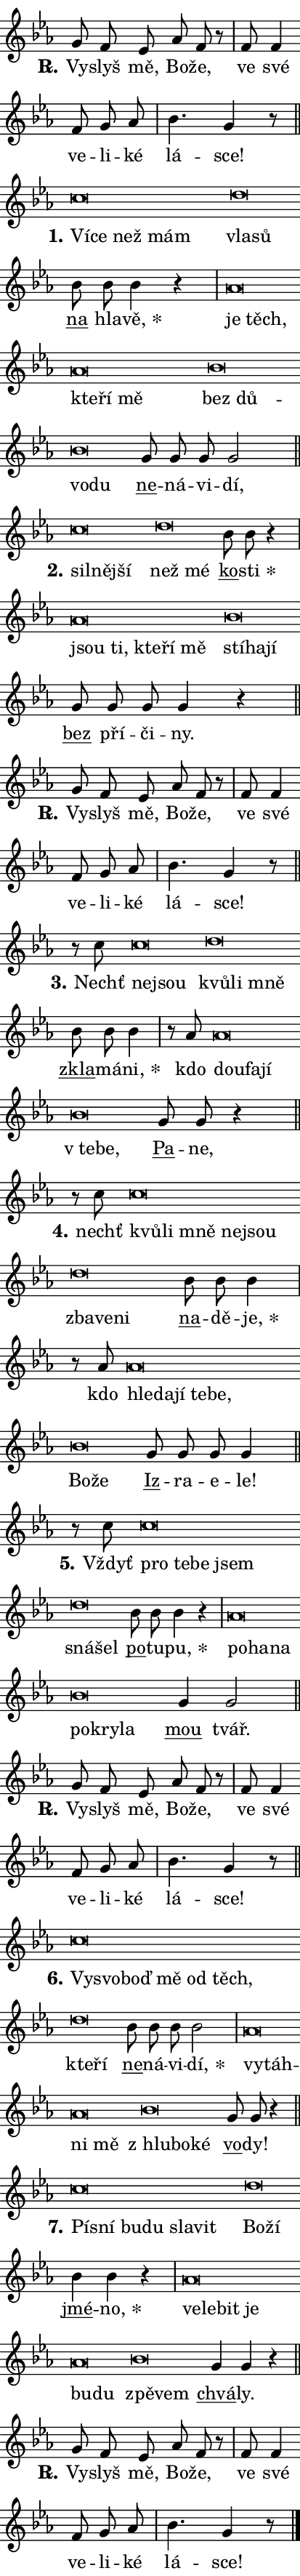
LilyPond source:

\version "2.24.0"
\header { tagline = "" }
\paper {
  indent = 0\cm
  top-margin = 0\cm
  right-margin = 0\cm
  bottom-margin = 0\cm
  left-margin = 0\cm
  paper-width = 7\cm
  page-breaking = #ly:one-page-breaking
  system-system-spacing.basic-distance = #11
  score-system-spacing.basic-distance = #11
  ragged-last = ##f
}


%% Author: Thomas Morley
%% https://lists.gnu.org/archive/html/lilypond-user/2020-05/msg00002.html
#(define (line-position grob)
"Returns position of @var[grob} in current system:
   @code{'start}, if at first time-step
   @code{'end}, if at last time-step
   @code{'middle} otherwise
"
  (let* ((col (ly:item-get-column grob))
         (ln (ly:grob-object col 'left-neighbor))
         (rn (ly:grob-object col 'right-neighbor))
         (col-to-check-left (if (ly:grob? ln) ln col))
         (col-to-check-right (if (ly:grob? rn) rn col))
         (break-dir-left
           (and
             (ly:grob-property col-to-check-left 'non-musical #f)
             (ly:item-break-dir col-to-check-left)))
         (break-dir-right
           (and
             (ly:grob-property col-to-check-right 'non-musical #f)
             (ly:item-break-dir col-to-check-right))))
        (cond ((eqv? 1 break-dir-left) 'start)
              ((eqv? -1 break-dir-right) 'end)
              (else 'middle))))

#(define (tranparent-at-line-position vctor)
  (lambda (grob)
  "Relying on @code{line-position} select the relevant enry from @var{vctor}.
Used to determine transparency,"
    (case (line-position grob)
      ((end) (not (vector-ref vctor 0)))
      ((middle) (not (vector-ref vctor 1)))
      ((start) (not (vector-ref vctor 2))))))

noteHeadBreakVisibility =
#(define-music-function (break-visibility)(vector?)
"Makes @code{NoteHead}s transparent relying on @var{break-visibility}"
#{
  \override NoteHead.transparent =
    #(tranparent-at-line-position break-visibility)
#})

#(define delete-ledgers-for-transparent-note-heads
  (lambda (grob)
    "Reads whether a @code{NoteHead} is transparent.
If so this @code{NoteHead} is removed from @code{'note-heads} from
@var{grob}, which is supposed to be @code{LedgerLineSpanner}.
As a result ledgers are not printed for this @code{NoteHead}"
    (let* ((nhds-array (ly:grob-object grob 'note-heads))
           (nhds-list
             (if (ly:grob-array? nhds-array)
                 (ly:grob-array->list nhds-array)
                 '()))
           ;; Relies on the transparent-property being done before
           ;; Staff.LedgerLineSpanner.after-line-breaking is executed.
           ;; This is fragile ...
           (to-keep
             (remove
               (lambda (nhd)
                 (ly:grob-property nhd 'transparent #f))
               nhds-list)))
      ;; TODO find a better method to iterate over grob-arrays, similiar
      ;; to filter/remove etc for lists
      ;; For now rebuilt from scratch
      (set! (ly:grob-object grob 'note-heads)  '())
      (for-each
        (lambda (nhd)
          (ly:pointer-group-interface::add-grob grob 'note-heads nhd))
        to-keep))))

hideNotes = {
  \noteHeadBreakVisibility #begin-of-line-visible
}
unHideNotes = {
  \noteHeadBreakVisibility #all-visible
}

% work-around for resetting accidentals
% https://lilypond.org/doc/v2.23/Documentation/notation/displaying-rhythms#unmetered-music
cadenzaMeasure = {
  \cadenzaOff
  \partial 1024 s1024
  \cadenzaOn
}

#(define-markup-command (accent layout props text) (markup?)
  "Underline accented syllable"
  (interpret-markup layout props
    #{\markup \override #'(offset . 4.3) \underline { #text }#}))

responsum = \markup \concat {
  "R" \hspace #-1.05 \path #0.1 #'((moveto 0 0.07) (lineto 0.9 0.8)) \hspace #0.05 "."
}

\layout {
    \context {
        \Staff
        \remove "Time_signature_engraver"
        \override LedgerLineSpanner.after-line-breaking = #delete-ledgers-for-transparent-note-heads
    }
    \context {
        \Voice {
            \override NoteHead.output-attributes = #'((class . "notehead"))
            \override Hairpin.height = #0.55
        }
    }
    \context {
        \Lyrics {
            \override StanzaNumber.output-attributes = #'((class . "stanzanumber"))
            \override LyricSpace.minimum-distance = #0.9
            \override LyricText.font-name = #"TeX Gyre Schola"
            \override LyricText.font-size = 1
            \override StanzaNumber.font-name = #"TeX Gyre Schola Bold"
            \override StanzaNumber.font-size = 1
        }
    }
}

% magnetic-lyrics.ily
%
%   written by
%     Jean Abou Samra <jean@abou-samra.fr>
%     Werner Lemberg <wl@gnu.org>
%
%   adapted by
%     Jiri Hon <jiri.hon@gmail.com>
%
% Version 2022-Apr-15

% https://www.mail-archive.com/lilypond-user@gnu.org/msg149350.html

#(define (Left_hyphen_pointer_engraver context)
   "Collect syllable-hyphen-syllable occurrences in lyrics and store
them in properties.  This engraver only looks to the left.  For
example, if the lyrics input is @code{foo -- bar}, it does the
following.

@itemize @bullet
@item
Set the @code{text} property of the @code{LyricHyphen} grob between
@q{foo} and @q{bar} to @code{foo}.

@item
Set the @code{left-hyphen} property of the @code{LyricText} grob with
text @q{foo} to the @code{LyricHyphen} grob between @q{foo} and
@q{bar}.
@end itemize

Use this auxiliary engraver in combination with the
@code{lyric-@/text::@/apply-@/magnetic-@/offset!} hook."
   (let ((hyphen #f)
         (text #f))
     (make-engraver
      (acknowledgers
       ((lyric-syllable-interface engraver grob source-engraver)
        (set! text grob)))
      (end-acknowledgers
       ((lyric-hyphen-interface engraver grob source-engraver)
        ;(when (not (grob::has-interface grob 'lyric-space-interface))
          (set! hyphen grob)));)
      ((stop-translation-timestep engraver)
       (when (and text hyphen)
         (ly:grob-set-object! text 'left-hyphen hyphen))
       (set! text #f)
       (set! hyphen #f)))))

#(define (lyric-text::apply-magnetic-offset! grob)
   "If the space between two syllables is less than the value in
property @code{LyricText@/.details@/.squash-threshold}, move the right
syllable to the left so that it gets concatenated with the left
syllable.

Use this function as a hook for
@code{LyricText@/.after-@/line-@/breaking} if the
@code{Left_@/hyphen_@/pointer_@/engraver} is active."
   (let ((hyphen (ly:grob-object grob 'left-hyphen #f)))
     (when hyphen
       (let ((left-text (ly:spanner-bound hyphen LEFT)))
         (when (grob::has-interface left-text 'lyric-syllable-interface)
           (let* ((common (ly:grob-common-refpoint grob left-text X))
                  (this-x-ext (ly:grob-extent grob common X))
                  (left-x-ext
                   (begin
                     ;; Trigger magnetism for left-text.
                     (ly:grob-property left-text 'after-line-breaking)
                     (ly:grob-extent left-text common X)))
                  ;; `delta` is the gap width between two syllables.
                  (delta (- (interval-start this-x-ext)
                            (interval-end left-x-ext)))
                  (details (ly:grob-property grob 'details))
                  (threshold (assoc-get 'squash-threshold details 0.2)))
             (when (< delta threshold)
               (let* (;; We have to manipulate the input text so that
                      ;; ligatures crossing syllable boundaries are not
                      ;; disabled.  For languages based on the Latin
                      ;; script this is essentially a beautification.
                      ;; However, for non-Western scripts it can be a
                      ;; necessity.
                      (lt (ly:grob-property left-text 'text))
                      (rt (ly:grob-property grob 'text))
                      (is-space (grob::has-interface hyphen 'lyric-space-interface))
                      (space (if is-space " " ""))
                      (space-markup (grob-interpret-markup grob " "))
                      (space-size (interval-length (ly:stencil-extent space-markup X)))
                      (extra-delta (if is-space space-size 0))
                      ;; Append new syllable.
                      (ltrt-space (if (and (string? lt) (string? rt))
                                (string-append lt space rt)
                                (make-concat-markup (list lt space rt))))
                      ;; Right-align `ltrt` to the right side.
                      (ltrt-space-markup (grob-interpret-markup
                               grob
                               (make-translate-markup
                                (cons (interval-length this-x-ext) 0)
                                (make-right-align-markup ltrt-space)))))
                 (begin
                   ;; Don't print `left-text`.
                   (ly:grob-set-property! left-text 'stencil #f)
                   ;; Set text and stencil (which holds all collected
                   ;; syllables so far) and shift it to the left.
                   (ly:grob-set-property! grob 'text ltrt-space)
                   (ly:grob-set-property! grob 'stencil ltrt-space-markup)
                   (ly:grob-translate-axis! grob (- (- delta extra-delta)) X))))))))))


#(define (lyric-hyphen::displace-bounds-first grob)
   ;; Make very sure this callback isn't triggered too early.
   (let ((left (ly:spanner-bound grob LEFT))
         (right (ly:spanner-bound grob RIGHT)))
     (ly:grob-property left 'after-line-breaking)
     (ly:grob-property right 'after-line-breaking)
     (ly:lyric-hyphen::print grob)))

squashThreshold = #0.4

\layout {
  \context {
    \Lyrics
    \consists #Left_hyphen_pointer_engraver
    \override LyricText.after-line-breaking =
      #lyric-text::apply-magnetic-offset!
    \override LyricHyphen.stencil = #lyric-hyphen::displace-bounds-first
    \override LyricText.details.squash-threshold = \squashThreshold
    \override LyricHyphen.minimum-distance = 0
    \override LyricHyphen.minimum-length = \squashThreshold
  }
}

squash = \override LyricText.details.squash-threshold = 9999
unSquash = \override LyricText.details.squash-threshold = \squashThreshold

left = \override LyricText.self-alignment-X = #LEFT
unLeft = \revert LyricText.self-alignment-X

starOffset = #(lambda (grob) 
                (let ((x_offset (ly:self-alignment-interface::aligned-on-x-parent grob)))
                  (if (= x_offset 0) 0 (+ x_offset 1.2))))

star = #(define-music-function (syllable)(string?)
"Append star separator at the end of a syllable"
#{
  \once \override LyricText.X-offset = #starOffset
  \lyricmode { \markup {
    #syllable
    \override #'((font-name . "TeX Gyre Schola Bold")) \hspace #0.2 \lower #0.65 \larger "*"
  } }
#})

starAccent = #(define-music-function (syllable)(string?)
"Append star separator at the end of a syllable and make accent"
#{
  \once \override LyricText.X-offset = #starOffset
  \lyricmode { \markup {
    \accent #syllable
    \override #'((font-name . "TeX Gyre Schola Bold")) \hspace #0.2 \lower #0.65 \larger "*"
  } }
#})

breath = #(define-music-function (syllable)(string?)
"Append breathing indicator at the end of a syllable"
#{
  \lyricmode { \markup { #syllable "+" } }
#})

optionalBreath = #(define-music-function (syllable)(string?)
"Append optional breathing indicator at the end of a syllable"
#{
  \lyricmode { \markup { #syllable "(+)" } }
#})


\score {
    <<
        \new Voice = "melody" { \cadenzaOn \key es \major \relative { g'8 f es as f r \cadenzaMeasure \bar "|" f f4 \bar "" f8 g as \cadenzaMeasure \bar "|" bes4. g4 r8 \cadenzaMeasure \bar "||" \break } }
        \new Lyrics \lyricsto "melody" { \lyricmode { \set stanza = \responsum
Vy -- slyš mě, Bo -- že, ve své ve -- li -- ké lá -- sce! } }
    >>
    \layout {}
}

\score {
    <<
        \new Voice = "melody" { \cadenzaOn \key es \major \relative { c''\breve*1/16 \hideNotes \breve*1/16 \bar "" \breve*1/16 \breve*1/16 \bar "" \unHideNotes d\breve*1/16 \hideNotes \breve*1/16 \bar "" \unHideNotes \bar "" bes8 bes bes4 r \cadenzaMeasure \bar "|" as\breve*1/16 \hideNotes \breve*1/16 \bar "" \breve*1/16 \bar "" \breve*1/16 \breve*1/16 \bar "" \unHideNotes bes\breve*1/16 \hideNotes \breve*1/16 \bar "" \breve*1/16 \breve*1/16 \bar "" \unHideNotes \bar "" g8 g g g2 \cadenzaMeasure \bar "||" \break } }
        \new Lyrics \lyricsto "melody" { \lyricmode { \set stanza = "1."
\left Ví -- \squash ce než mám \left \unLeft \unSquash vla -- \squash sů \unLeft \unSquash \markup \accent na hla -- \star vě, \left je \squash těch, kte -- ří mě \left \unLeft \unSquash bez \squash dů -- vo -- du \unLeft \unSquash \markup \accent ne -- ná -- vi -- dí, } }
    >>
    \layout {}
}

\score {
    <<
        \new Voice = "melody" { \cadenzaOn \key es \major \relative { c''\breve*1/16 \hideNotes \breve*1/16 \breve*1/16 \bar "" \unHideNotes d\breve*1/16 \hideNotes \breve*1/16 \bar "" \unHideNotes \bar "" bes8 bes r4 \cadenzaMeasure \bar "|" as\breve*1/16 \hideNotes \breve*1/16 \bar "" \breve*1/16 \bar "" \breve*1/16 \breve*1/16 \bar "" \unHideNotes bes\breve*1/16 \hideNotes \breve*1/16 \breve*1/16 \bar "" \unHideNotes \bar "" g8 g g g4 r \cadenzaMeasure \bar "||" \break } }
        \new Lyrics \lyricsto "melody" { \lyricmode { \set stanza = "2."
\left sil -- \squash něj -- ší \left \unLeft \unSquash než \squash mé \unLeft \unSquash \markup \accent ko -- \star sti \left jsou \squash ti, kte -- ří mě \left \unLeft \unSquash stí -- \squash ha -- jí \unLeft \unSquash \markup \accent bez pří -- či -- ny. } }
    >>
    \layout {}
}

\score {
    <<
        \new Voice = "melody" { \cadenzaOn \key es \major \relative { g'8 f es as f r \cadenzaMeasure \bar "|" f f4 \bar "" f8 g as \cadenzaMeasure \bar "|" bes4. g4 r8 \cadenzaMeasure \bar "||" \break } }
        \new Lyrics \lyricsto "melody" { \lyricmode { \set stanza = \responsum
Vy -- slyš mě, Bo -- že, ve své ve -- li -- ké lá -- sce! } }
    >>
    \layout {}
}

\score {
    <<
        \new Voice = "melody" { \cadenzaOn \key es \major \relative { r8 c''8 c\breve*1/16 \hideNotes \breve*1/16 \bar "" \unHideNotes d\breve*1/16 \hideNotes \breve*1/16 \breve*1/16 \bar "" \unHideNotes \bar "" bes8 bes bes4 \cadenzaMeasure \bar "|" r8 as8 as\breve*1/16 \hideNotes \breve*1/16 \breve*1/16 \bar "" \unHideNotes bes\breve*1/16 \hideNotes \breve*1/16 \bar "" \unHideNotes \bar "" g8 g r4 \cadenzaMeasure \bar "||" \break } }
        \new Lyrics \lyricsto "melody" { \lyricmode { \set stanza = "3."
Nechť \left nej -- \squash sou \left \unLeft \unSquash kvů -- \squash li mně \unLeft \unSquash \markup \accent zkla -- má -- \star ni, kdo \left dou -- \squash fa -- jí \left \unLeft \unSquash "v te" -- \squash be, \unLeft \unSquash \markup \accent Pa -- ne, } }
    >>
    \layout {}
}

\score {
    <<
        \new Voice = "melody" { \cadenzaOn \key es \major \relative { r8 c''8 c\breve*1/16 \hideNotes \breve*1/16 \bar "" \breve*1/16 \bar "" \breve*1/16 \breve*1/16 \bar "" \unHideNotes d\breve*1/16 \hideNotes \breve*1/16 \breve*1/16 \bar "" \unHideNotes \bar "" bes8 bes bes4 \cadenzaMeasure \bar "|" r8 as8 as\breve*1/16 \hideNotes \breve*1/16 \bar "" \breve*1/16 \bar "" \breve*1/16 \breve*1/16 \bar "" \unHideNotes bes\breve*1/16 \hideNotes \breve*1/16 \bar "" \unHideNotes \bar "" g8 g g g4 \cadenzaMeasure \bar "||" \break } }
        \new Lyrics \lyricsto "melody" { \lyricmode { \set stanza = "4."
nechť \left kvů -- \squash li mně nej -- sou \left \unLeft \unSquash zba -- \squash ve -- ni \unLeft \unSquash \markup \accent na -- dě -- \star je, kdo \left hle -- \squash da -- jí te -- be, \left \unLeft \unSquash Bo -- \squash že \unLeft \unSquash \markup \accent Iz -- ra -- e -- le! } }
    >>
    \layout {}
}

\score {
    <<
        \new Voice = "melody" { \cadenzaOn \key es \major \relative { r8 c''8 c\breve*1/16 \hideNotes \breve*1/16 \bar "" \breve*1/16 \breve*1/16 \bar "" \unHideNotes d\breve*1/16 \hideNotes \breve*1/16 \bar "" \unHideNotes \bar "" bes8 bes bes4 r \cadenzaMeasure \bar "|" as\breve*1/16 \hideNotes \breve*1/16 \breve*1/16 \bar "" \unHideNotes bes\breve*1/16 \hideNotes \breve*1/16 \breve*1/16 \bar "" \unHideNotes \bar "" g4 g2 \cadenzaMeasure \bar "||" \break } }
        \new Lyrics \lyricsto "melody" { \lyricmode { \set stanza = "5."
Vždyť \left pro \squash te -- be jsem \left \unLeft \unSquash sná -- \squash šel \unLeft \unSquash \markup \accent po -- tu -- \star pu, \left po -- \squash ha -- na \left \unLeft \unSquash po -- \squash kry -- la \unLeft \unSquash \markup \accent mou tvář. } }
    >>
    \layout {}
}

\score {
    <<
        \new Voice = "melody" { \cadenzaOn \key es \major \relative { g'8 f es as f r \cadenzaMeasure \bar "|" f f4 \bar "" f8 g as \cadenzaMeasure \bar "|" bes4. g4 r8 \cadenzaMeasure \bar "||" \break } }
        \new Lyrics \lyricsto "melody" { \lyricmode { \set stanza = \responsum
Vy -- slyš mě, Bo -- že, ve své ve -- li -- ké lá -- sce! } }
    >>
    \layout {}
}

\score {
    <<
        \new Voice = "melody" { \cadenzaOn \key es \major \relative { c''\breve*1/16 \hideNotes \breve*1/16 \bar "" \breve*1/16 \bar "" \breve*1/16 \bar "" \breve*1/16 \breve*1/16 \bar "" \unHideNotes d\breve*1/16 \hideNotes \breve*1/16 \bar "" \unHideNotes \bar "" bes8 bes bes bes2 \cadenzaMeasure \bar "|" as\breve*1/16 \hideNotes \breve*1/16 \bar "" \breve*1/16 \breve*1/16 \bar "" \unHideNotes bes\breve*1/16 \hideNotes \breve*1/16 \breve*1/16 \bar "" \unHideNotes \bar "" g8 g r4 \cadenzaMeasure \bar "||" \break } }
        \new Lyrics \lyricsto "melody" { \lyricmode { \set stanza = "6."
\left Vy -- \squash svo -- boď mě od těch, \left \unLeft \unSquash kte -- \squash ří \unLeft \unSquash \markup \accent ne -- ná -- vi -- \star dí, \left vy -- \squash táh -- ni mě \left \unLeft \unSquash "z hlu" -- \squash bo -- ké \unLeft \unSquash \markup \accent vo -- dy! } }
    >>
    \layout {}
}

\score {
    <<
        \new Voice = "melody" { \cadenzaOn \key es \major \relative { c''\breve*1/16 \hideNotes \breve*1/16 \bar "" \breve*1/16 \bar "" \breve*1/16 \bar "" \breve*1/16 \breve*1/16 \bar "" \unHideNotes d\breve*1/16 \hideNotes \breve*1/16 \bar "" \unHideNotes \bar "" bes4 bes r \cadenzaMeasure \bar "|" as\breve*1/16 \hideNotes \breve*1/16 \bar "" \breve*1/16 \bar "" \breve*1/16 \bar "" \breve*1/16 \breve*1/16 \bar "" \unHideNotes bes\breve*1/16 \hideNotes \breve*1/16 \bar "" \unHideNotes \bar "" g4 g r \cadenzaMeasure \bar "||" \break } }
        \new Lyrics \lyricsto "melody" { \lyricmode { \set stanza = "7."
\left Pí -- \squash sní bu -- du sla -- vit \left \unLeft \unSquash Bo -- \squash ží \unLeft \unSquash \markup \accent jmé -- \star no, \left ve -- \squash le -- bit je bu -- du \left \unLeft \unSquash zpě -- \squash vem \unLeft \unSquash \markup \accent chvá -- ly. } }
    >>
    \layout {}
}

\score {
    <<
        \new Voice = "melody" { \cadenzaOn \key es \major \relative { g'8 f es as f r \cadenzaMeasure \bar "|" f f4 \bar "" f8 g as \cadenzaMeasure \bar "|" bes4. g4 r8 \cadenzaMeasure \bar "||" \break } \bar "|." }
        \new Lyrics \lyricsto "melody" { \lyricmode { \set stanza = \responsum
Vy -- slyš mě, Bo -- že, ve své ve -- li -- ké lá -- sce! } }
    >>
    \layout {}
}
